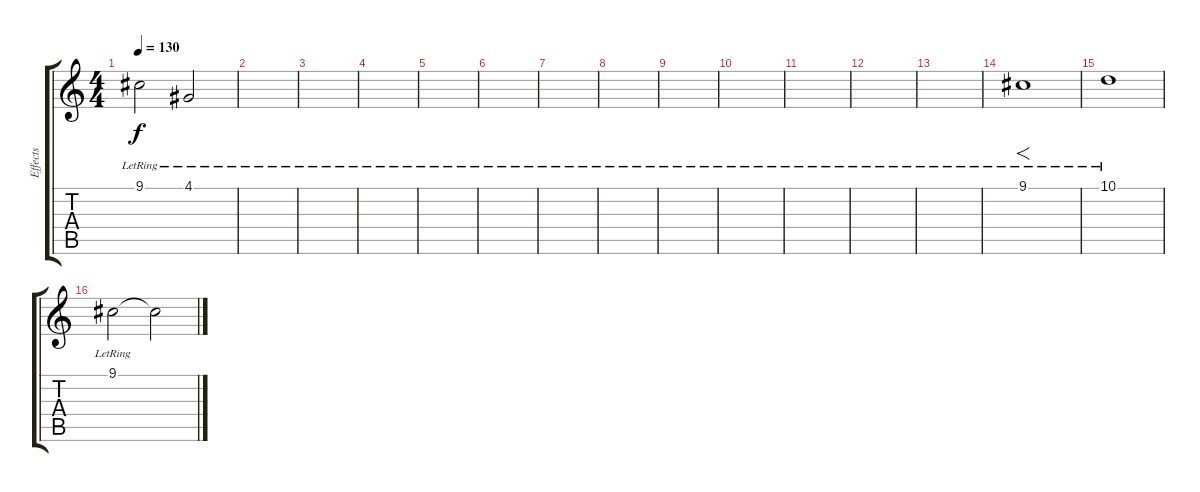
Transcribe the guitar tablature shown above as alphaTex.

\track ("Effects" "Effects") {instrument electricpiano1}
\staff {score tabs}
\tuning (E4 B3 G3 D3 A2 E2) {hide}
\ts (4 4)
\tempo 130
\clef g2
\ks c
9.1{lr}.2{dy f} 4.1{lr}.2 |
|
|
|
|
|
|
|
|
|
|
|
|
9.1{lr}.1{f volume 9 instrument distortionguitar} |
10.1{lr}.1 |
9.1{lr}.2 9.1{t}.2
